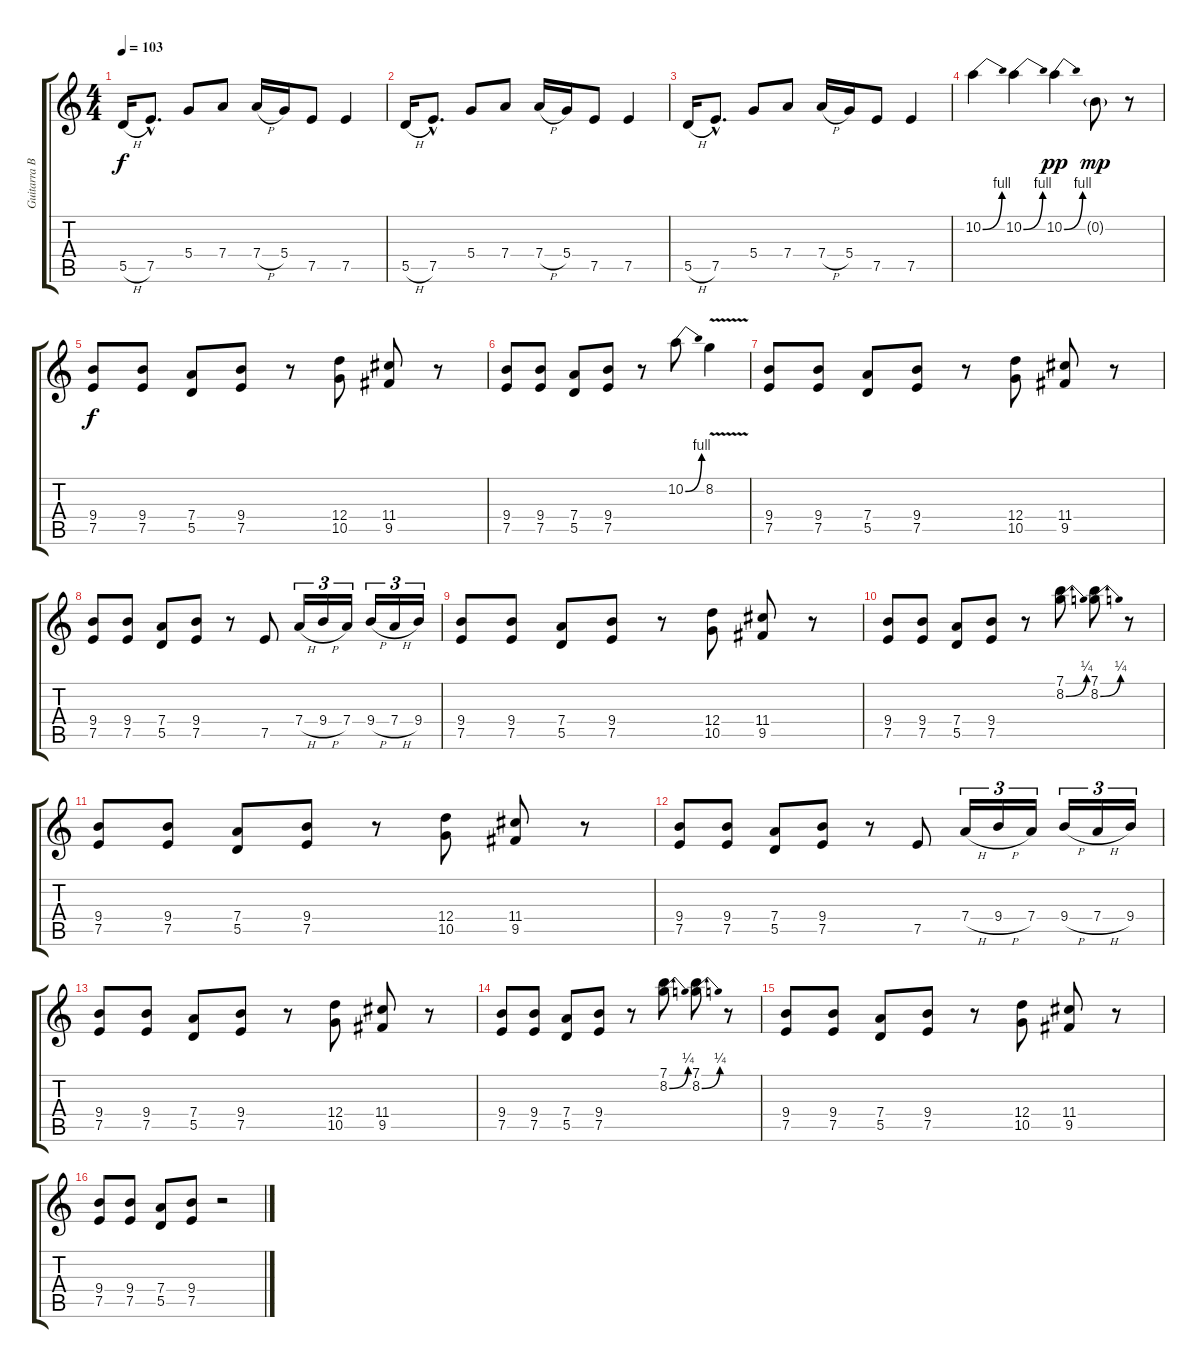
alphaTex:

\track ("Guitarra B" "Guitarra B") {instrument overdrivenguitar}
\staff {score tabs}
\tuning (E4 B3 G3 D3 A2 E2) {hide}
\ts (4 4)
\tempo 103
\clef g2
\ks c
5.5{h}.16{dy f} 7.5{hac}.8{d} 5.4.8 7.4.8 7.4{h}.16 5.4.16 7.5.8 7.5.4 |
5.5{h}.16 7.5{hac}.8{d} 5.4.8 7.4.8 7.4{h}.16 5.4.16 7.5.8 7.5.4 |
5.5{h}.16 7.5{hac}.8{d} 5.4.8 7.4.8 7.4{h}.16 5.4.16 7.5.8 7.5.4 |
10.2{be (bend 0 0 60 4)}.4 10.2{be (bend 0 0 60 4)}.4 10.2{be (bend 0 0 60 4)}.4{dy pp} 0.2{g}.8{dy mp} r.8 |
(9.4 7.5).8{dy f} (9.4 7.5).8 (7.4 5.5).8 (9.4 7.5).8 r.8 (12.4 10.5).8 (11.4 9.5).8 r.8 |
(9.4 7.5).8 (9.4 7.5).8 (7.4 5.5).8 (9.4 7.5).8 r.8 10.2{be (bend 0 0 60 4)}.8 8.2{v}.4 |
(9.4 7.5).8 (9.4 7.5).8 (7.4 5.5).8 (9.4 7.5).8 r.8 (12.4 10.5).8 (11.4 9.5).8 r.8 |
(9.4 7.5).8 (9.4 7.5).8 (7.4 5.5).8 (9.4 7.5).8 r.8 7.5.8 7.4{h}.16{tu (3 2)} 9.4{h}.16{tu (3 2)} 7.4.16{tu (3 2)} 9.4{h}.16{tu (3 2)} 7.4{h}.16{tu (3 2)} 9.4.16{tu (3 2)} |
(9.4 7.5).8 (9.4 7.5).8 (7.4 5.5).8 (9.4 7.5).8 r.8 (12.4 10.5).8 (11.4 9.5).8 r.8 |
(9.4 7.5).8 (9.4 7.5).8 (7.4 5.5).8 (9.4 7.5).8 r.8 (7.1 8.2{be (bend 0 0 60 1)}).8 (7.1 8.2{be (bend 0 0 60 1)}).8 r.8 |
(9.4 7.5).8 (9.4 7.5).8 (7.4 5.5).8 (9.4 7.5).8 r.8 (12.4 10.5).8 (11.4 9.5).8 r.8 |
(9.4 7.5).8 (9.4 7.5).8 (7.4 5.5).8 (9.4 7.5).8 r.8 7.5.8 7.4{h}.16{tu (3 2)} 9.4{h}.16{tu (3 2)} 7.4.16{tu (3 2)} 9.4{h}.16{tu (3 2)} 7.4{h}.16{tu (3 2)} 9.4.16{tu (3 2)} |
(9.4 7.5).8 (9.4 7.5).8 (7.4 5.5).8 (9.4 7.5).8 r.8 (12.4 10.5).8 (11.4 9.5).8 r.8 |
(9.4 7.5).8 (9.4 7.5).8 (7.4 5.5).8 (9.4 7.5).8 r.8 (7.1 8.2{be (bend 0 0 60 1)}).8 (7.1 8.2{be (bend 0 0 60 1)}).8 r.8 |
(9.4 7.5).8 (9.4 7.5).8 (7.4 5.5).8 (9.4 7.5).8 r.8 (12.4 10.5).8 (11.4 9.5).8 r.8 |
(9.4 7.5).8 (9.4 7.5).8 (7.4 5.5).8 (9.4 7.5).8 r.2
